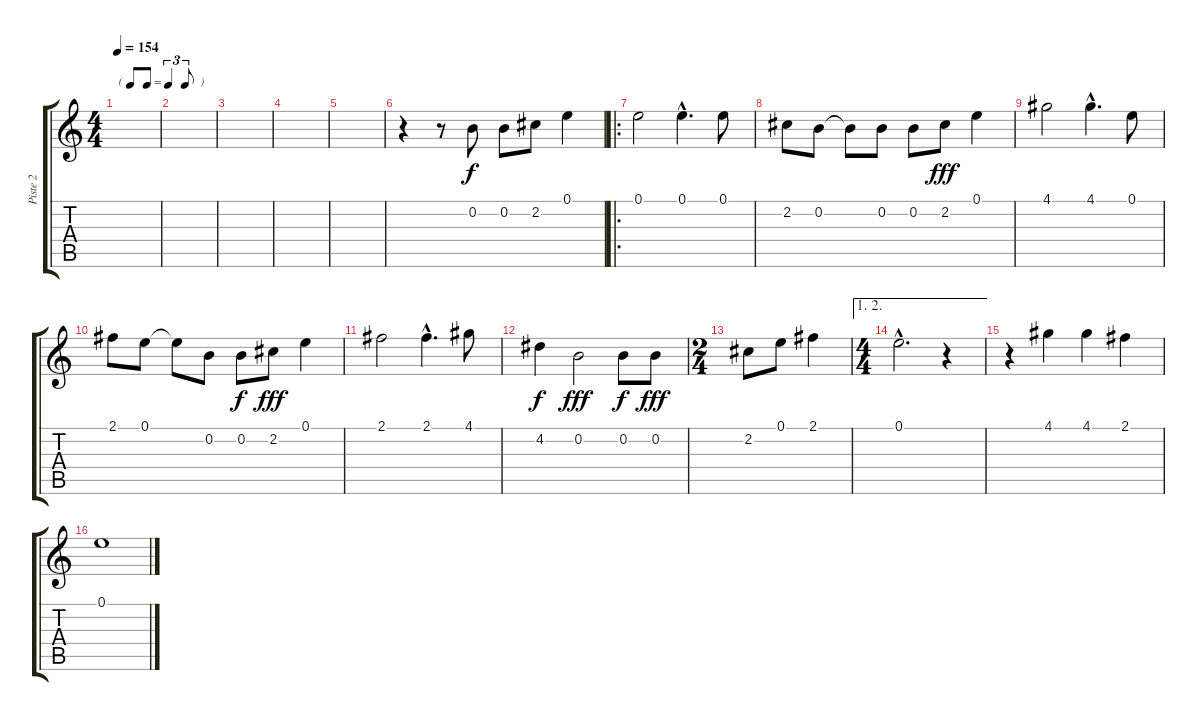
\track ("Piste 2" "Piste 2") {instrument electricguitarjazz}
\staff {score tabs}
\tuning (E4 B3 G3 D3 A2 E2) {hide}
\ts (4 4)
\tf triplet8th
\tempo 154
\clef g2
\ks c
|
|
|
|
|
r.4 r.8 0.2.8 0.2.8 2.2.8 0.1.4 |
\ro
0.1.2 0.1{hac}.4{d} 0.1.8 |
2.2.8 0.2.8 0.2{t}.8 0.2.8{dy f} 0.2.8 2.2.8{dy fff} 0.1.4 |
4.1.2 4.1{hac}.4{d} 0.1.8 |
2.1.8 0.1.8 0.1{t}.8 0.2.8 0.2.8{dy f} 2.2.8{dy fff} 0.1.4 |
2.1.2 2.1{hac}.4{d} 4.1.8 |
4.2.4{dy f} 0.2.2{dy fff} 0.2.8{dy f} 0.2.8{dy fff} |
\ts (2 4)
2.2.8 0.1.8 2.1.4 |
\ae (1 2)
\ts (4 4)
0.1{hac}.2{d} r.4 |
r.4 4.1.4 4.1.4 2.1.4 |
0.1.1
